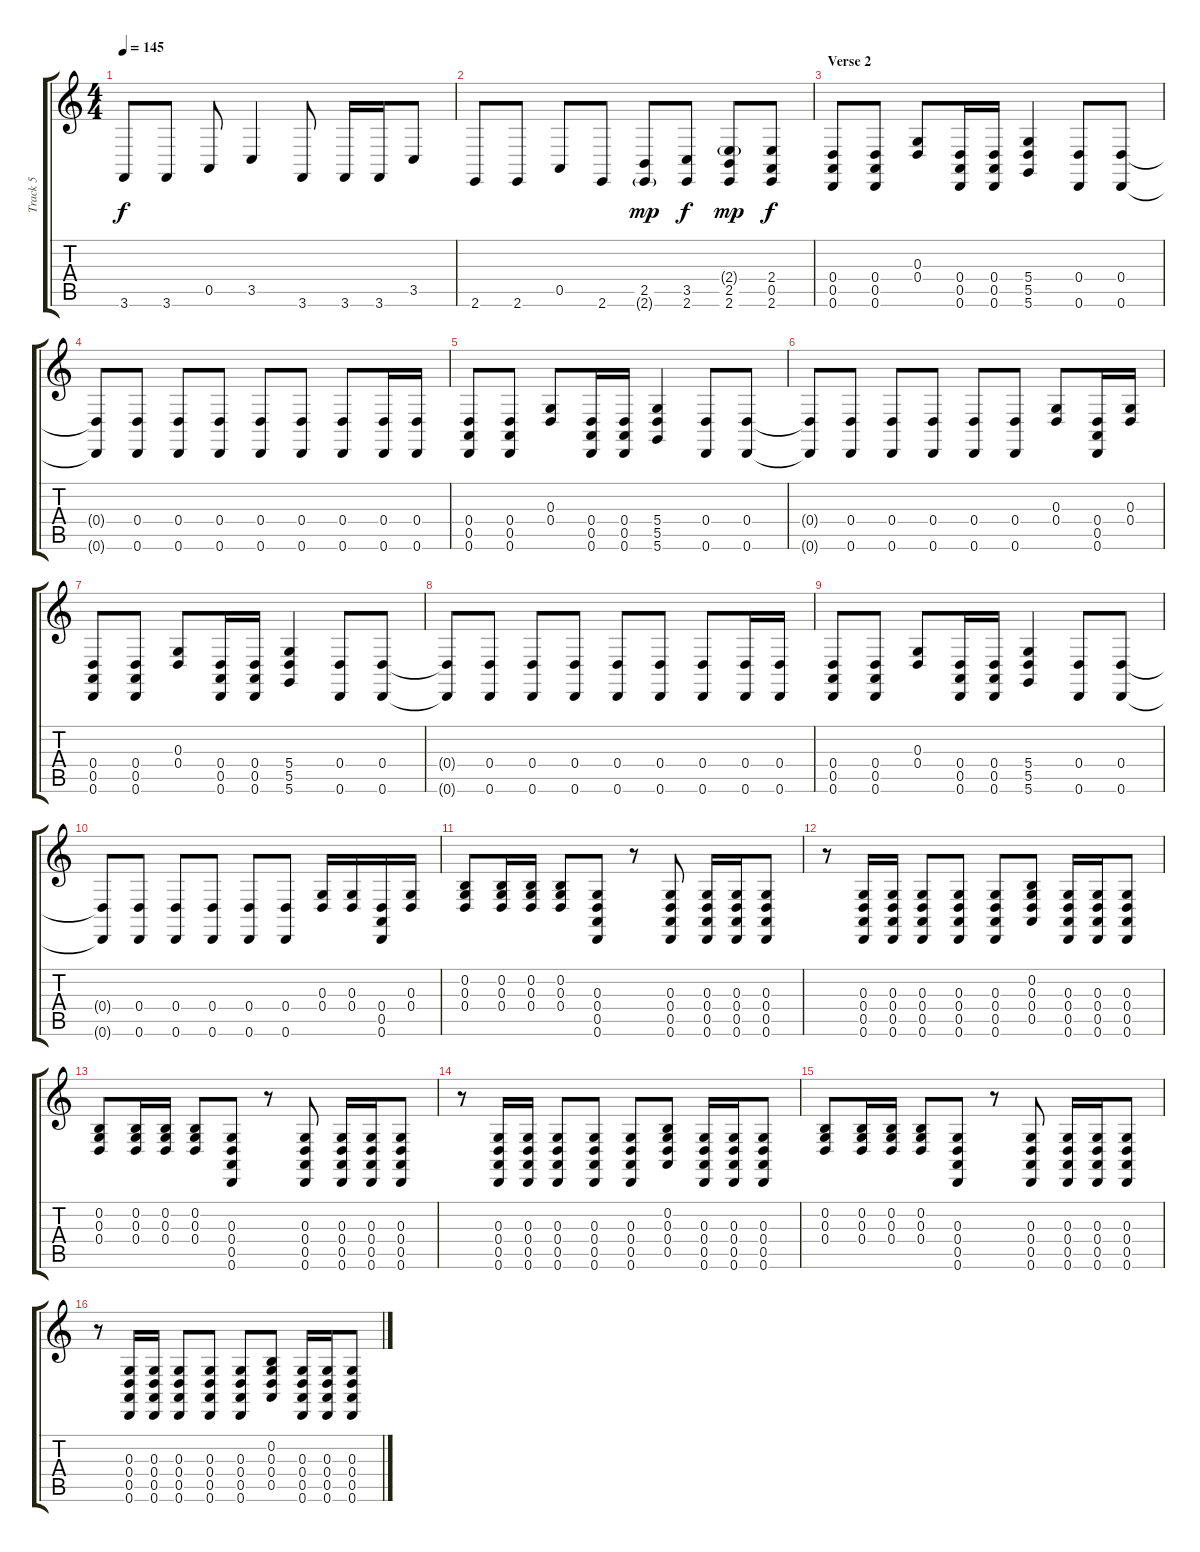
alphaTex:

\track ("Track 5" "Track 5") {instrument synthdrum}
\staff {score tabs}
\tuning (E4 B3 G3 D3 A2 D2) {hide}
\ts (4 4)
\tempo 145
\clef g2
\ks c
3.6.8{dy f} 3.6.8 0.5.8 3.5.4 3.6.8 3.6.16 3.6.16 3.5.8 |
2.6.8{volume 16} 2.6.8 0.5.8 2.6.8 (2.5 2.6{g}).8{dy mp} (3.5 2.6).8{dy f} (2.4{g} 2.5 2.6).8{dy mp} (2.4 0.5 2.6).8{dy f} |
\section ("" "Verse 2")
(0.4 0.5 0.6).8 (0.4 0.5 0.6).8 (0.3 0.4).8 (0.4 0.5 0.6).16 (0.4 0.5 0.6).16 (5.4 5.5 5.6).4 (0.4 0.6).8 (0.4 0.6).8 |
(0.4{t} 0.6{t}).8 (0.4 0.6).8 (0.4 0.6).8 (0.4 0.6).8 (0.4 0.6).8 (0.4 0.6).8 (0.4 0.6).8 (0.4 0.6).16 (0.4 0.6).16 |
(0.4 0.5 0.6).8 (0.4 0.5 0.6).8 (0.3 0.4).8 (0.4 0.5 0.6).16 (0.4 0.5 0.6).16 (5.4 5.5 5.6).4 (0.4 0.6).8 (0.4 0.6).8 |
(0.4{t} 0.6{t}).8 (0.4 0.6).8 (0.4 0.6).8 (0.4 0.6).8 (0.4 0.6).8 (0.4 0.6).8 (0.3 0.4).8 (0.4 0.5 0.6).16 (0.3 0.4).16 |
(0.4 0.5 0.6).8 (0.4 0.5 0.6).8 (0.3 0.4).8 (0.4 0.5 0.6).16 (0.4 0.5 0.6).16 (5.4 5.5 5.6).4 (0.4 0.6).8 (0.4 0.6).8 |
(0.4{t} 0.6{t}).8 (0.4 0.6).8 (0.4 0.6).8 (0.4 0.6).8 (0.4 0.6).8 (0.4 0.6).8 (0.4 0.6).8 (0.4 0.6).16 (0.4 0.6).16 |
(0.4 0.5 0.6).8 (0.4 0.5 0.6).8 (0.3 0.4).8 (0.4 0.5 0.6).16 (0.4 0.5 0.6).16 (5.4 5.5 5.6).4 (0.4 0.6).8 (0.4 0.6).8 |
(0.4{t} 0.6{t}).8 (0.4 0.6).8 (0.4 0.6).8 (0.4 0.6).8 (0.4 0.6).8 (0.4 0.6).8 (0.3 0.4).16 (0.3 0.4).16 (0.4 0.5 0.6).16 (0.3 0.4).16 |
(0.2 0.3 0.4).8 (0.2 0.3 0.4).16 (0.2 0.3 0.4).16 (0.2 0.3 0.4).8 (0.3 0.4 0.5 0.6).8 r.8 (0.3 0.4 0.5 0.6).8 (0.3 0.4 0.5 0.6).16 (0.3 0.4 0.5 0.6).16 (0.3 0.4 0.5 0.6).8 |
r.8 (0.3 0.4 0.5 0.6).16 (0.3 0.4 0.5 0.6).16 (0.3 0.4 0.5 0.6).8 (0.3 0.4 0.5 0.6).8 (0.3 0.4 0.5 0.6).8 (0.2 0.3 0.4 0.5).8 (0.3 0.4 0.5 0.6).16 (0.3 0.4 0.5 0.6).16 (0.3 0.4 0.5 0.6).8 |
(0.2 0.3 0.4).8 (0.2 0.3 0.4).16 (0.2 0.3 0.4).16 (0.2 0.3 0.4).8 (0.3 0.4 0.5 0.6).8 r.8 (0.3 0.4 0.5 0.6).8 (0.3 0.4 0.5 0.6).16 (0.3 0.4 0.5 0.6).16 (0.3 0.4 0.5 0.6).8 |
r.8 (0.3 0.4 0.5 0.6).16 (0.3 0.4 0.5 0.6).16 (0.3 0.4 0.5 0.6).8 (0.3 0.4 0.5 0.6).8 (0.3 0.4 0.5 0.6).8 (0.2 0.3 0.4 0.5).8 (0.3 0.4 0.5 0.6).16 (0.3 0.4 0.5 0.6).16 (0.3 0.4 0.5 0.6).8 |
(0.2 0.3 0.4).8 (0.2 0.3 0.4).16 (0.2 0.3 0.4).16 (0.2 0.3 0.4).8 (0.3 0.4 0.5 0.6).8 r.8 (0.3 0.4 0.5 0.6).8 (0.3 0.4 0.5 0.6).16 (0.3 0.4 0.5 0.6).16 (0.3 0.4 0.5 0.6).8 |
r.8 (0.3 0.4 0.5 0.6).16 (0.3 0.4 0.5 0.6).16 (0.3 0.4 0.5 0.6).8 (0.3 0.4 0.5 0.6).8 (0.3 0.4 0.5 0.6).8 (0.2 0.3 0.4 0.5).8 (0.3 0.4 0.5 0.6).16 (0.3 0.4 0.5 0.6).16 (0.3 0.4 0.5 0.6).8
